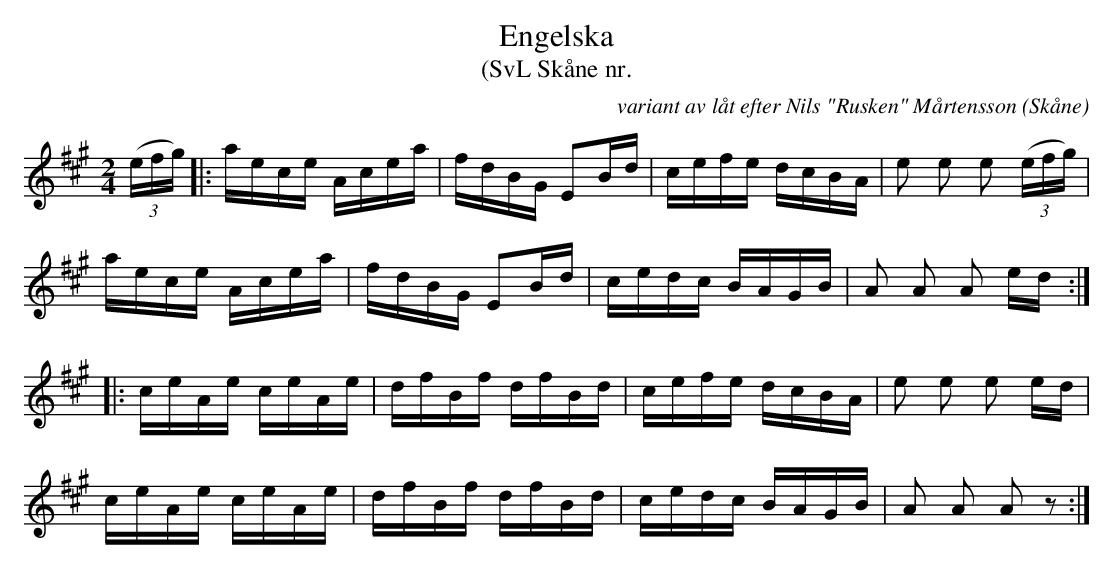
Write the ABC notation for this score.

X:1
T:Engelska
T:(SvL Skåne nr.
C:variant av låt efter Nils "Rusken" Mårtensson
O:Skåne
M:2/4
L:1/16
K:A
(3(efg) |: aece Acea | fdBG E2Bd | cefe dcBA | e2 e2 e2 (3(efg) |
           aece Acea | fdBG E2Bd | cedc BAGB | A2 A2 A2 ed :|
        |: ceAe ceAe | dfBf dfBd | cefe dcBA | e2 e2 e2 ed |
           ceAe ceAe | dfBf dfBd | cedc BAGB | A2 A2 A2 z2 :|
